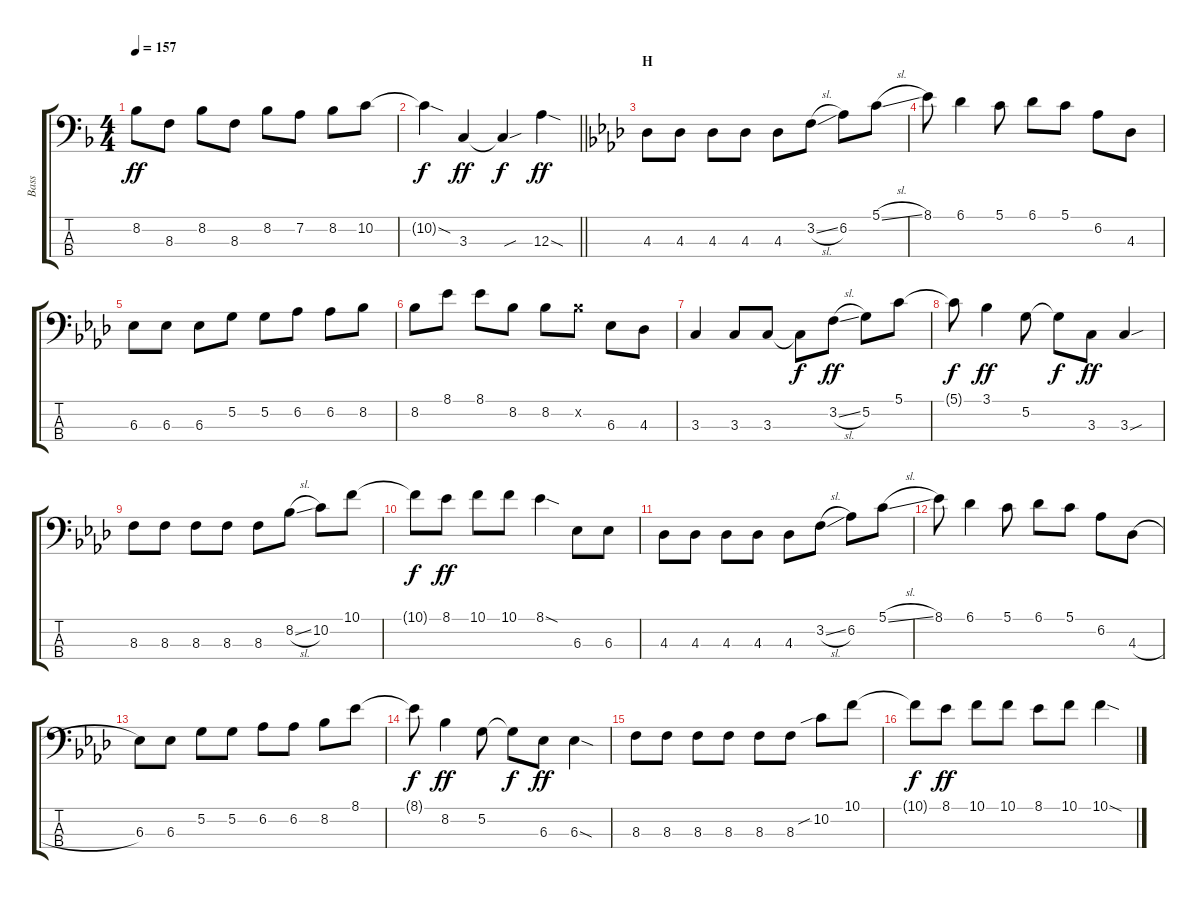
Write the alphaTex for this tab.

\track ("Bass" "Bass") {instrument electricbasspick}
\staff {score tabs}
\tuning (G2 D2 A1 E1) {hide}
\ts (4 4)
\tempo 157
\clef f4
\ks f
8.2.8{dy ff} 8.3.8 8.2.8 8.3.8 8.2.8 7.2.8 8.2.8 10.2.8 |
\barLineRight lightlight
10.2{sod t}.4{dy f} 3.3.4{dy ff} 3.3{sou t}.4{dy f} 12.3{sod}.4{dy ff} |
\section ("" "H")
\ks ab
4.3.8 4.3.8 4.3.8 4.3.8 4.3.8 3.2{sl}.8 6.2.8 5.1{sl}.8 |
8.1.8 6.1.4 5.1.8 6.1.8 5.1.8 6.2.8 4.3.8 |
6.3.8 6.3.8 6.3.8 5.2.8 5.2.8 6.2.8 6.2.8 8.2.8 |
8.2.8 8.1.8 8.1.8 8.2.8 8.2.8 8.2{x}.8 6.3.8 4.3.8 |
3.3.4 3.3.8 3.3.8 3.3{t}.8{dy f} 3.2{sl}.8{dy ff} 5.2.8 5.1.8 |
5.1{t}.8{dy f} 3.1.4{dy ff} 5.2.8 5.2{t}.8{dy f} 3.3.8{dy ff} 3.3{sou}.4 |
8.3.8 8.3.8 8.3.8 8.3.8 8.3.8 8.2{sl}.8 10.2.8 10.1.8 |
10.1{t}.8{dy f} 8.1.8{dy ff} 10.1.8 10.1.8 8.1{sod}.4 6.3.8 6.3.8 |
4.3.8 4.3.8 4.3.8 4.3.8 4.3.8 3.2{sl}.8 6.2.8 5.1{sl}.8 |
8.1.8 6.1.4 5.1.8 6.1.8 5.1.8 6.2.8 4.3{h}.8 |
6.3.8 6.3.8 5.2.8 5.2.8 6.2.8 6.2.8 8.2.8 8.1.8 |
8.1{t}.8{dy f} 8.2.4{dy ff} 5.2.8 5.2{t}.8{dy f} 6.3.8{dy ff} 6.3{sod}.4 |
8.3.8 8.3.8 8.3.8 8.3.8 8.3.8 8.3.8 10.2{sib}.8 10.1.8 |
10.1{t}.8{dy f} 8.1.8{dy ff} 10.1.8 10.1.8 8.1.8 10.1.8 10.1{sod}.4
